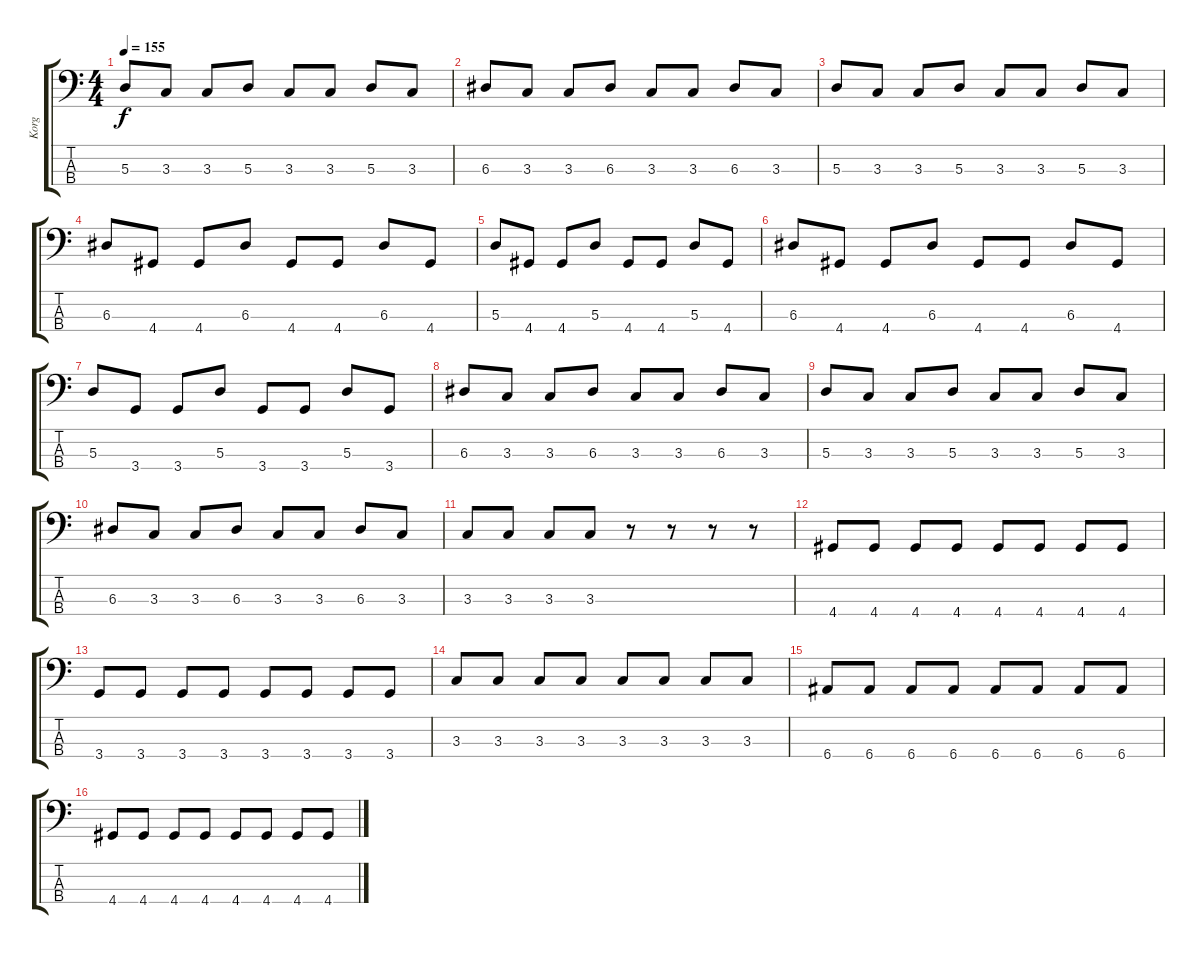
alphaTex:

\track ("Korg" "Korg") {instrument synthbass1}
\staff {score tabs}
\tuning (G2 D2 A1 E1) {hide}
\ts (4 4)
\tempo 155
\clef f4
\ks c
5.3.8{dy f} 3.3.8 3.3.8 5.3.8 3.3.8 3.3.8 5.3.8 3.3.8 |
6.3.8 3.3.8 3.3.8 6.3.8 3.3.8 3.3.8 6.3.8 3.3.8 |
5.3.8 3.3.8 3.3.8 5.3.8 3.3.8 3.3.8 5.3.8 3.3.8 |
6.3.8 4.4.8 4.4.8 6.3.8 4.4.8 4.4.8 6.3.8 4.4.8 |
5.3.8 4.4.8 4.4.8 5.3.8 4.4.8 4.4.8 5.3.8 4.4.8 |
6.3.8 4.4.8 4.4.8 6.3.8 4.4.8 4.4.8 6.3.8 4.4.8 |
5.3.8 3.4.8 3.4.8 5.3.8 3.4.8 3.4.8 5.3.8 3.4.8 |
6.3.8 3.3.8 3.3.8 6.3.8 3.3.8 3.3.8 6.3.8 3.3.8 |
5.3.8 3.3.8 3.3.8 5.3.8 3.3.8 3.3.8 5.3.8 3.3.8 |
6.3.8 3.3.8 3.3.8 6.3.8 3.3.8 3.3.8 6.3.8 3.3.8 |
3.3.8 3.3.8 3.3.8 3.3.8 r.8 r.8 r.8 r.8 |
4.4.8 4.4.8 4.4.8 4.4.8 4.4.8 4.4.8 4.4.8 4.4.8 |
3.4.8 3.4.8 3.4.8 3.4.8 3.4.8 3.4.8 3.4.8 3.4.8 |
3.3.8 3.3.8 3.3.8 3.3.8 3.3.8 3.3.8 3.3.8 3.3.8 |
6.4.8 6.4.8 6.4.8 6.4.8 6.4.8 6.4.8 6.4.8 6.4.8 |
4.4.8 4.4.8 4.4.8 4.4.8 4.4.8 4.4.8 4.4.8 4.4.8
